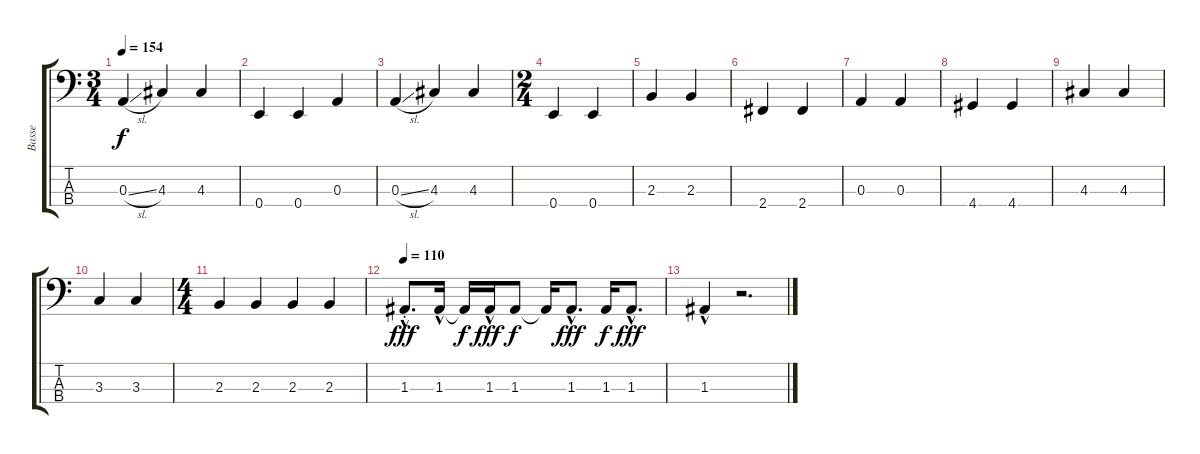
\track ("Basse" "Basse") {instrument electricbasspick}
\staff {score tabs}
\tuning (G2 D2 A1 E1) {hide}
\ts (3 4)
\tempo 154
\clef f4
\ks c
0.3{sl}.4{dy f} 4.3.4 4.3.4 |
0.4.4 0.4.4 0.3.4 |
0.3{sl}.4 4.3.4 4.3.4 |
\ts (2 4)
0.4.4 0.4.4 |
2.3.4 2.3.4 |
2.4.4 2.4.4 |
0.3.4 0.3.4 |
4.4.4 4.4.4 |
4.3.4 4.3.4 |
3.3.4 3.3.4 |
\ts (4 4)
2.3.4 2.3.4 2.3.4 2.3.4 |
\tempo 110
1.3{hac st}.8{d dy fff} 1.3{hac}.16 1.3{t}.16{dy f} 1.3{hac}.16{dy fff} 1.3.8{dy f} 1.3{t}.16 1.3{hac}.8{d dy fff} 1.3.16{dy f} 1.3{hac}.8{d dy fff} |
1.3{hac}.4 r.2{d}
